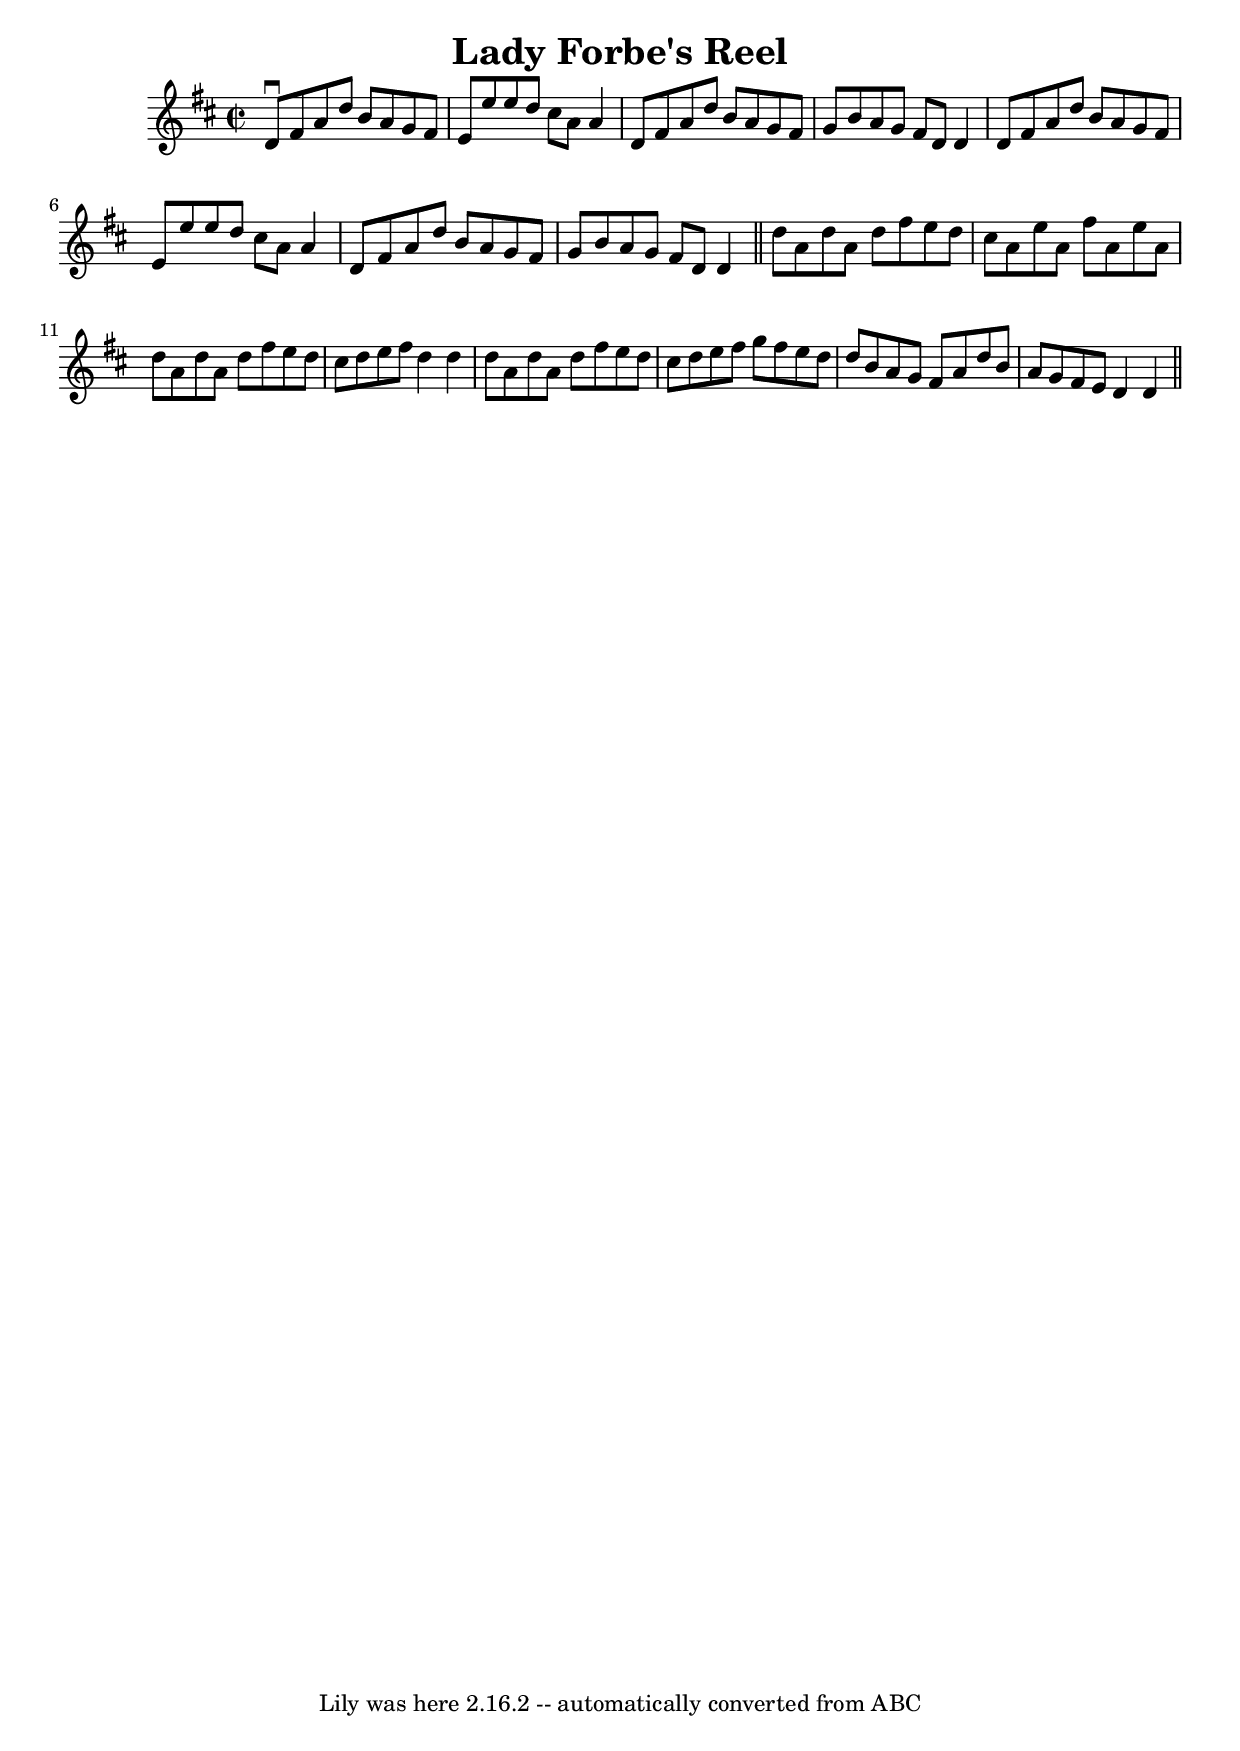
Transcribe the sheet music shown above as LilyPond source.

\version "2.7.40"
\include "Mammoth.ily"
\header {
	%% book = "Ryan's Mammoth Collection"
	crossRefNumber = "1"
	footnotes = ""
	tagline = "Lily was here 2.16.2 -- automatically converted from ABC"
	title = "Lady Forbe's Reel"
}
voicedefault =  {


\override Staff.TimeSignature #'style = #'C
 \time 2/2 
\key d \major d'8^\downbow fis'8 a'8 d''8 b'8 a'8   
 g'8 fis'8  |
 e'8 e''8 e''8 d''8 cis''8 a'8 a'4  
|
 d'8 fis'8 a'8 d''8 b'8 a'8 g'8 fis'8  |
  
 g'8 b'8 a'8 g'8 fis'8 d'8 d'4  |
 d'8 fis'8    
a'8 d''8 b'8 a'8 g'8 fis'8  |
 e'8 e''8 e''8    
d''8 cis''8 a'8 a'4  |
 d'8 fis'8 a'8 d''8 b'8    
a'8 g'8 fis'8  |
 g'8 b'8 a'8 g'8 fis'8 d'8 d'4 
 \bar "||" d''8 a'8 d''8 a'8 d''8 fis''8 e''8 d''8  
|
 cis''8 a'8 e''8 a'8 fis''8 a'8 e''8 a'8  
|
 d''8 a'8 d''8 a'8 d''8 fis''8 e''8 d''8  
|
 cis''8 d''8 e''8 fis''8 d''4 d''4  |
 d''8  
 a'8 d''8 a'8 d''8 fis''8 e''8 d''8  |
 cis''8    
d''8 e''8 fis''8 g''8 fis''8 e''8 d''8  |
 d''8    
b'8 a'8 g'8 fis'8 a'8 d''8 b'8  |
 a'8 g'8    
fis'8 e'8 d'4 d'4  \bar "||"   
}

\score{
    <<

	\context Staff="default"
	{
	    \voicedefault 
	}

    >>
	\layout {
	}
	\midi {}
}
